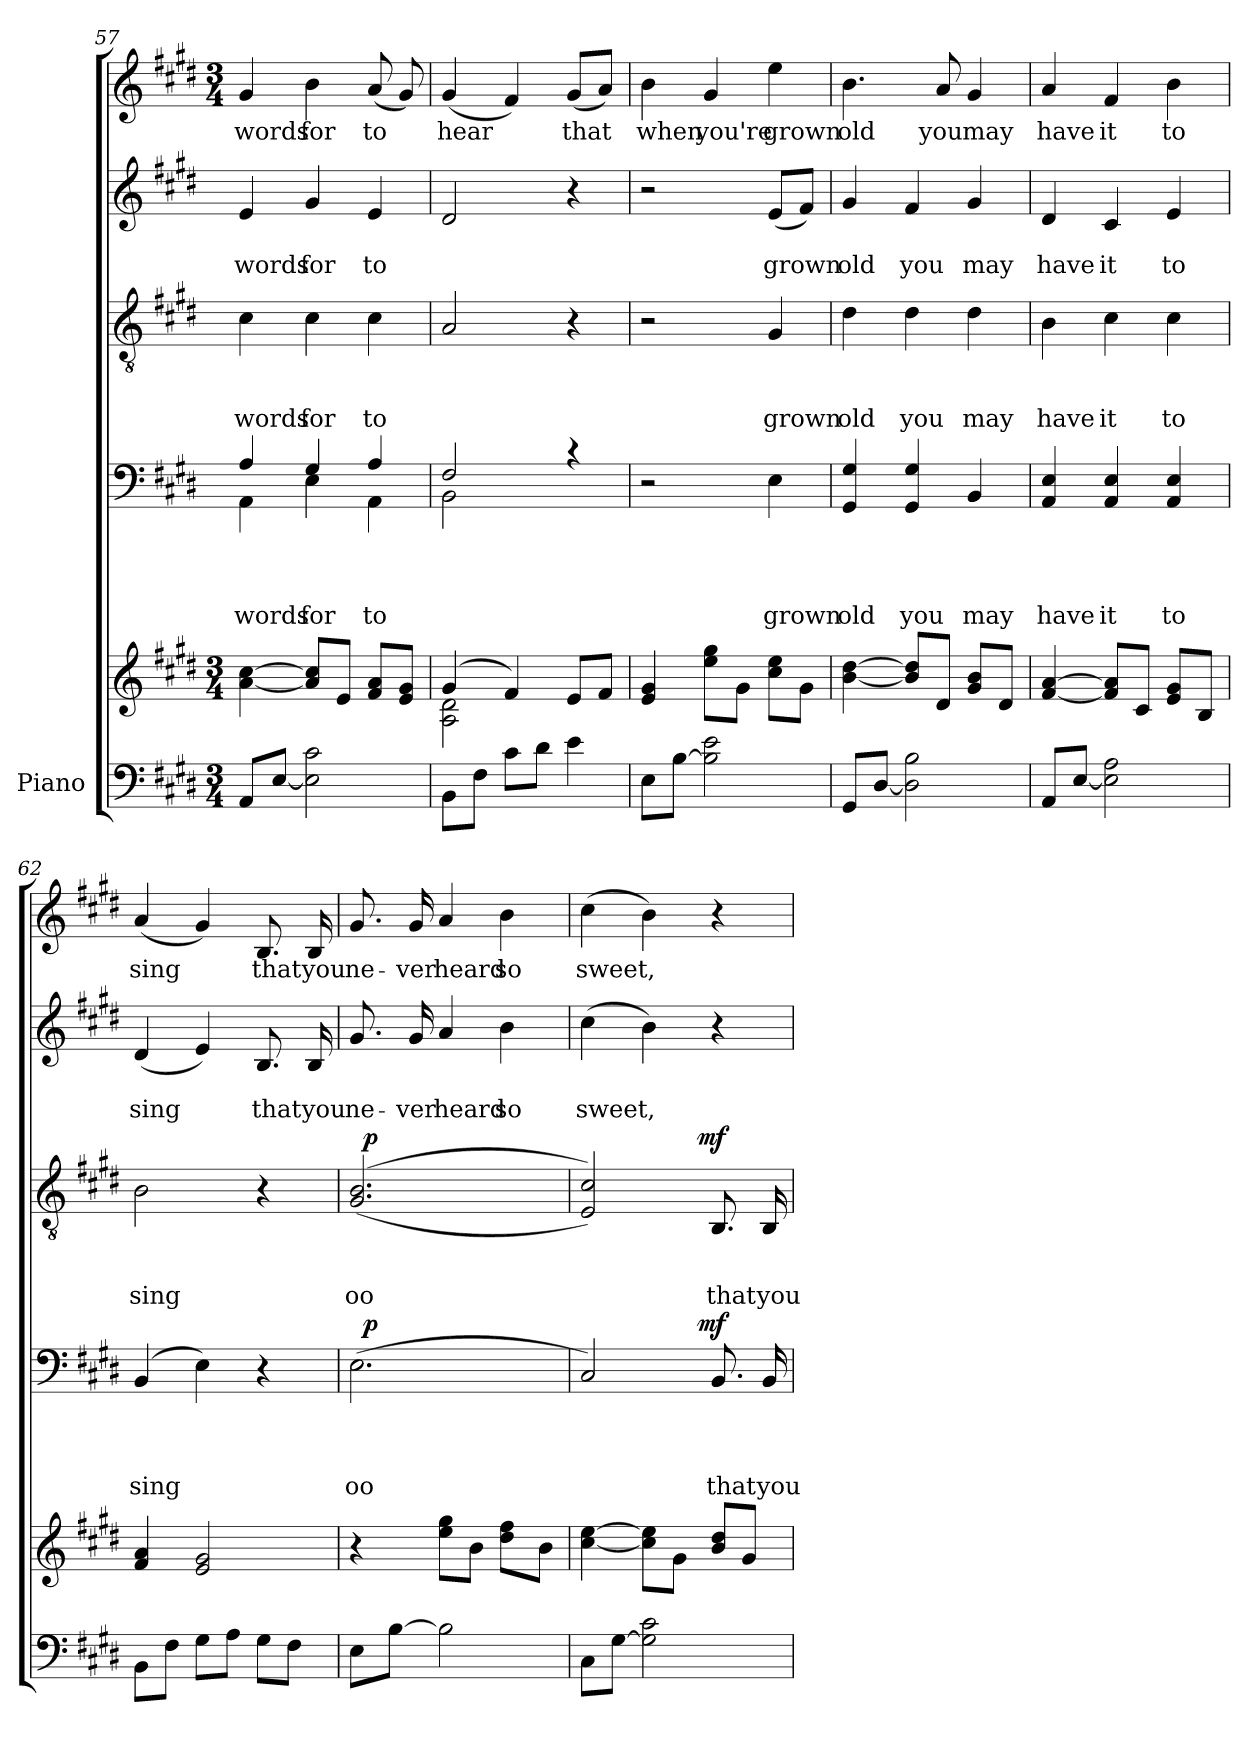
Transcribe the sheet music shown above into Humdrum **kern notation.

**kern	**kern	**kern	**text	**text	**text	**text	**dynam	**kern	**text	**text	**text	**dynam	**kern	**text	**text	**kern	**text
*part5	*part5	*part4	*part4	*part4	*part4	*part4	*part4	*part3	*part3	*part3	*part3	*part3	*part2	*part2	*part2	*part1	*part1
*staff6	*staff5	*staff4	*staff4	*staff4	*staff4	*staff4	*staff4	*staff3	*staff3	*staff3	*staff3	*staff3	*staff2	*staff2	*staff2	*staff1	*staff1
*I"Piano	*	*	*	*	*	*	*	*	*	*	*	*	*	*	*	*	*
*clefF4	*clefG2	*clefF4	*	*	*	*	*	*clefGv2	*	*	*	*	*clefG2	*	*	*clefG2	*
*k[f#c#g#d#]	*k[f#c#g#d#]	*k[f#c#g#d#]	*	*	*	*	*	*k[f#c#g#d#]	*	*	*	*	*k[f#c#g#d#]	*	*	*k[f#c#g#d#]	*
*E:	*E:	*E:	*	*	*	*	*	*E:	*	*	*	*	*E:	*	*	*E:	*
*M3/4	*M3/4	*	*	*	*	*	*	*	*	*	*	*	*	*	*	*M3/4	*
=57	=57	=57	=57	=57	=57	=57	=57	=57	=57	=57	=57	=57	=57	=57	=57	=57	=57
!	!	!	!	!	!	!LO:LY:b	!	!	!	!	!LO:LY:b	!	!	!	!LO:LY:b	!	!LO:LY:b
*	*	*^	*	*	*	*	*	*	*	*	*	*	*	*	*	*	*
8AA/L	[<4a\ [>4cc#\	4A/	4AA\	.	.	.	words	.	4c#\	.	.	words	.	4e/	.	words	4g#/	words
[<8E/J	.	.	.	.	.	.	.	.	.	.	.	.	.	.	.	.	.	.
!	!	!	!	!	!	!	!LO:LY:b	!	!	!	!	!LO:LY:b	!	!	!	!LO:LY:b	!	!LO:LY:b
2E\] 2c#\	8a/] 8cc#/]L	4G#/	4E\	.	.	.	for	.	4c#\	.	.	for	.	4g#/	.	for	4b\	for
.	8e/J	.	.	.	.	.	.	.	.	.	.	.	.	.	.	.	.	.
!	!	!	!	!	!	!	!LO:LY:b	!	!	!	!	!LO:LY:b	!	!	!	!LO:LY:b	!	!LO:LY:b
.	8f#/ 8a/L	4A/	4AA\	.	.	.	to	.	4c#\	.	.	to	.	4e/	.	to	(<8a/	to
.	8e/ 8g#/J	.	.	.	.	.	.	.	.	.	.	.	.	.	.	.	8g#/)	.
!!LO:LB:g=z
=58	=58	=58	=58	=58	=58	=58	=58	=58	=58	=58	=58	=58	=58	=58	=58	=58	=58	=58
*	*^	*	*	*	*	*	*	*	*	*	*	*	*	*	*	*	*	*
!	!	!	!	!	!	!	!	!	!	!	!	!	!	!	!	!	!	!	!LO:LY:b
8BB\L	(4g#/	2A\ 2d#\	2F#/	2BB\	.	.	.	.	.	2A/	.	.	.	.	2d#/	.	.	(<4g#/	hear
8F#\J	.	.	.	.	.	.	.	.	.	.	.	.	.	.	.	.	.	.	.
8c#\L	4f#/)	.	.	.	.	.	.	.	.	.	.	.	.	.	.	.	.	4f#/)	.
8d#\J	.	.	.	.	.	.	.	.	.	.	.	.	.	.	.	.	.	.	.
!	!	!	!	!	!	!	!	!	!	!	!	!	!	!	!	!	!	!	!LO:LY:b
4e\	8e/L	4ryy	4rc	4ryy	.	.	.	.	.	4r	.	.	.	.	4r	.	.	(<8g#/L	that
.	8f#/J	.	.	.	.	.	.	.	.	.	.	.	.	.	.	.	.	8a/J)	.
*	*v	*v	*	*	*	*	*	*	*	*	*	*	*	*	*	*	*	*	*
*	*	*v	*v	*	*	*	*	*	*	*	*	*	*	*	*	*	*	*
=59	=59	=59	=59	=59	=59	=59	=59	=59	=59	=59	=59	=59	=59	=59	=59	=59	=59
!	!	!	!	!	!	!	!	!	!	!	!	!	!	!	!	!	!LO:LY:b
8E\L	4e/ 4g#/	2r	.	.	.	.	.	2r	.	.	.	.	2r	.	.	4b\	when
[>8B\J	.	.	.	.	.	.	.	.	.	.	.	.	.	.	.	.	.
!	!	!	!	!	!	!	!	!	!	!	!	!	!	!	!	!	!LO:LY:b
2B\] 2e\	8ee\ 8gg#\L	.	.	.	.	.	.	.	.	.	.	.	.	.	.	4g#/	you're
.	8g#\J	.	.	.	.	.	.	.	.	.	.	.	.	.	.	.	.
!	!	!	!	!	!	!LO:LY:b	!	!	!	!	!LO:LY:b	!	!	!	!LO:LY:b	!	!LO:LY:b
.	8cc#\ 8ee\L	4E\	.	.	.	grown	.	4G#/	.	.	grown	.	(<8e/L	.	grown	4ee\	grown
.	8g#\J	.	.	.	.	.	.	.	.	.	.	.	8f#/J)	.	.	.	.
=60	=60	=60	=60	=60	=60	=60	=60	=60	=60	=60	=60	=60	=60	=60	=60	=60	=60
!	!	!	!	!	!	!LO:LY:b	!	!	!	!	!LO:LY:b	!	!	!	!LO:LY:b	!	!LO:LY:b
8GG#/L	[<4b\ [>4dd#\	4GG#/ 4G#/	.	.	.	old	.	4d#\	.	.	old	.	4g#/	.	old	4.b\	old
[<8D#/J	.	.	.	.	.	.	.	.	.	.	.	.	.	.	.	.	.
!	!	!	!	!	!	!LO:LY:b	!	!	!	!	!LO:LY:b	!	!	!	!LO:LY:b	!	!
2D#\] 2B\	8b/] 8dd#/]L	4GG#/ 4G#/	.	.	.	you	.	4d#\	.	.	you	.	4f#/	.	you	.	.
!	!	!	!	!	!	!	!	!	!	!	!	!	!	!	!	!	!LO:LY:b
.	8d#/J	.	.	.	.	.	.	.	.	.	.	.	.	.	.	8a/	you
!	!	!	!	!	!	!LO:LY:b	!	!	!	!	!LO:LY:b	!	!	!	!LO:LY:b	!	!LO:LY:b
.	8g#/ 8b/L	4BB/	.	.	.	may	.	4d#\	.	.	may	.	4g#/	.	may	4g#/	may
.	8d#/J	.	.	.	.	.	.	.	.	.	.	.	.	.	.	.	.
=61	=61	=61	=61	=61	=61	=61	=61	=61	=61	=61	=61	=61	=61	=61	=61	=61	=61
!	!	!	!	!	!	!LO:LY:b	!	!	!	!	!LO:LY:b	!	!	!	!LO:LY:b	!	!LO:LY:b
8AA/L	[<4f#/ [>4a/	4AA/ 4E/	.	.	.	have	.	4B\	.	.	have	.	4d#/	.	have	4a/	have
[<8E/J	.	.	.	.	.	.	.	.	.	.	.	.	.	.	.	.	.
!	!	!	!	!	!	!LO:LY:b	!	!	!	!	!LO:LY:b	!	!	!	!LO:LY:b	!	!LO:LY:b
2E\] 2A\	8f#/] 8a/]L	4AA/ 4E/	.	.	.	it	.	4c#\	.	.	it	.	4c#/	.	it	4f#/	it
.	8c#/J	.	.	.	.	.	.	.	.	.	.	.	.	.	.	.	.
!	!	!	!	!	!	!LO:LY:b	!	!	!	!	!LO:LY:b	!	!	!	!LO:LY:b	!	!LO:LY:b
.	8e/ 8g#/L	4AA/ 4E/	.	.	.	to	.	4c#\	.	.	to	.	4e/	.	to	4b\	to
.	8B/J	.	.	.	.	.	.	.	.	.	.	.	.	.	.	.	.
=62	=62	=62	=62	=62	=62	=62	=62	=62	=62	=62	=62	=62	=62	=62	=62	=62	=62
!	!	!	!	!	!	!LO:LY:b	!	!	!	!	!LO:LY:b	!	!	!	!LO:LY:b	!	!LO:LY:b
8BB\L	4f#/ 4a/	(4BB/	.	.	.	sing	.	2B\	.	.	sing	.	(<4d#/	.	sing	(<4a/	sing
8F#\J	.	.	.	.	.	.	.	.	.	.	.	.	.	.	.	.	.
8G#\L	2e/ 2g#/	4E\)	.	.	.	.	.	.	.	.	.	.	4e/)	.	.	4g#/)	.
8A\J	.	.	.	.	.	.	.	.	.	.	.	.	.	.	.	.	.
!	!	!	!	!	!	!	!	!	!	!	!	!	!	!	!LO:LY:b	!	!LO:LY:b
8G#\L	.	4r	.	.	.	.	.	4r	.	.	.	.	8.B/	.	that	8.B/	that
8F#\J	.	.	.	.	.	.	.	.	.	.	.	.	.	.	.	.	.
!	!	!	!	!	!	!	!	!	!	!	!	!	!	!	!LO:LY:b	!	!LO:LY:b
.	.	.	.	.	.	.	.	.	.	.	.	.	16B/	.	you	16B/	you
=63	=63	=63	=63	=63	=63	=63	=63	=63	=63	=63	=63	=63	=63	=63	=63	=63	=63
!	!	!	!	!	!	!LO:LY:b	!	!	!	!	!LO:LY:b	!	!	!	!LO:LY:b	!	!LO:LY:b
*	*	*^	*	*	*	*	*	*^	*	*	*	*	*	*	*	*	*
8E\L	4r	(>2.E\	32ryy	.	.	.	oo	.	((<2.G#/ 2.B/	32ryy	.	.	oo	.	8.g#/	.	ne-	8.g#/	ne-
!	!	!	!	!	!	!	!	!LO:DY:a	!	!	!	!	!	!LO:DY:a	!	!	!	!	!
.	.	.	2ryy	.	.	.	.	p	.	2ryy	.	.	.	p	.	.	.	.	.
[>8B\J	.	.	.	.	.	.	.	.	.	.	.	.	.	.	.	.	.	.	.
!	!	!	!	!	!	!	!	!	!	!	!	!	!	!	!	!	!LO:LY:b:rj	!	!LO:LY:b:rj
.	.	.	.	.	.	.	.	.	.	.	.	.	.	.	16g#/	.	-ver	16g#/	-ver
!	!	!	!	!	!	!	!	!	!	!	!	!	!	!	!	!	!LO:LY:b	!	!LO:LY:b
2B\]	8ee\ 8gg#\L	.	.	.	.	.	.	.	.	.	.	.	.	.	4a/	.	heard	4a/	heard
.	8b\J	.	.	.	.	.	.	.	.	.	.	.	.	.	.	.	.	.	.
!	!	!	!	!	!	!	!	!	!	!	!	!	!	!	!	!	!LO:LY:b	!	!LO:LY:b
.	8dd#\ 8ff#\L	.	.	.	.	.	.	.	.	.	.	.	.	.	4b\	.	so	4b\	so
.	.	.	8..ryy	.	.	.	.	.	.	8..ryy	.	.	.	.	.	.	.	.	.
.	8b\J	.	.	.	.	.	.	.	.	.	.	.	.	.	.	.	.	.	.
!!LO:PB:g=z
=64	=64	=64	=64	=64	=64	=64	=64	=64	=64	=64	=64	=64	=64	=64	=64	=64	=64	=64	=64
!	!	!	!	!	!	!	!	!	!	!	!	!	!	!	!	!	!LO:LY:b	!	!LO:LY:b
8C#\L	[<4cc#\ [>4ee\	2C#/)	4...ryy	.	.	.	.	.	2E/ 2c#/))	4...ryy	.	.	.	.	(>4cc#\	.	sweet,	(>4cc#\	sweet,
[>8G#\J	.	.	.	.	.	.	.	.	.	.	.	.	.	.	.	.	.	.	.
2G#\] 2c#\	8cc#\] 8ee\]L	.	.	.	.	.	.	.	.	.	.	.	.	.	4b\)	.	.	4b\)	.
.	8g#\J	.	.	.	.	.	.	.	.	.	.	.	.	.	.	.	.	.	.
!	!	!	!	!	!	!	!	!LO:DY:a	!	!	!	!	!	!LO:DY:a	!	!	!	!	!
.	.	.	4ryy	.	.	.	.	mf	.	4ryy	.	.	.	mf	.	.	.	.	.
!	!	!	!	!	!	!	!LO:LY:b	!	!	!	!	!	!LO:LY:b	!	!	!	!	!	!
.	8b/ 8dd#/L	8.BB/	.	.	.	.	that	.	8.BB/	.	.	.	that	.	4r	.	.	4r	.
.	8g#/J	.	.	.	.	.	.	.	.	.	.	.	.	.	.	.	.	.	.
!	!	!	!	!	!	!	!LO:LY:b	!	!	!	!	!	!LO:LY:b	!	!	!	!	!	!
.	.	16BB/	.	.	.	.	you	.	16BB/	.	.	.	you	.	.	.	.	.	.
.	.	.	32ryy	.	.	.	.	.	.	32ryy	.	.	.	.	.	.	.	.	.
*	*	*v	*v	*	*	*	*	*	*	*	*	*	*	*	*	*	*	*	*
*	*	*	*	*	*	*	*	*v	*v	*	*	*	*	*	*	*	*	*
=	=	=	=	=	=	=	=	=	=	=	=	=	=	=	=	=	=
*-	*-	*-	*-	*-	*-	*-	*-	*-	*-	*-	*-	*-	*-	*-	*-	*-	*-
